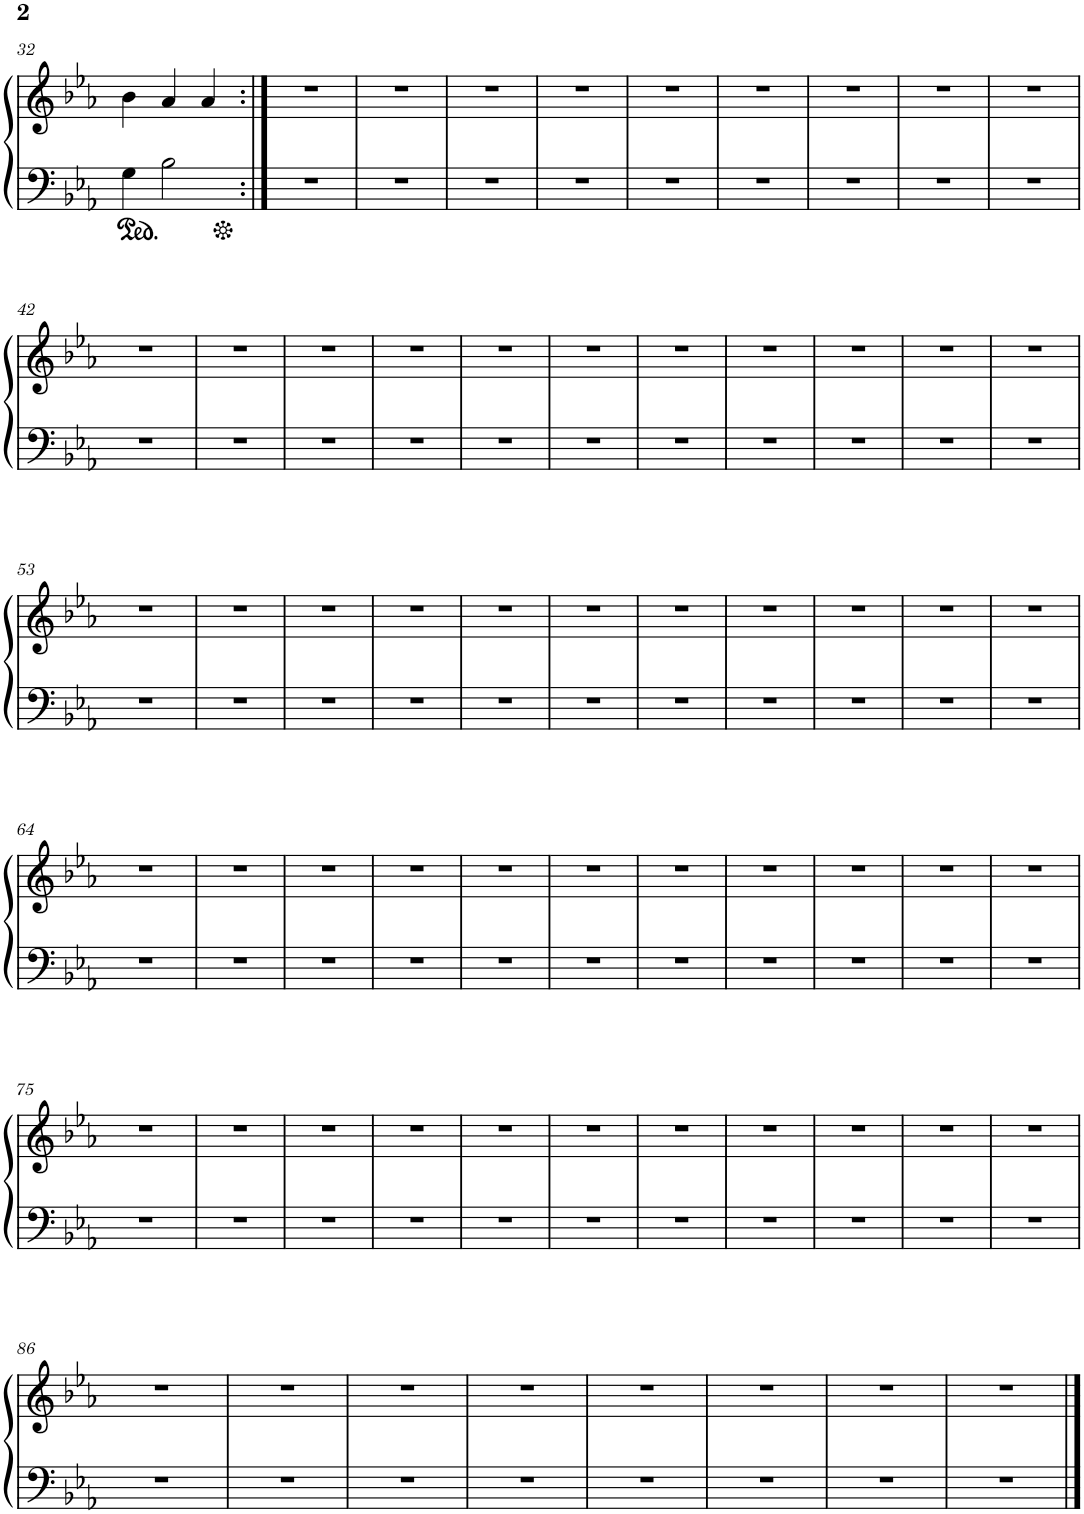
**kern	**kern
*part1	*part1
*staff2	*staff1
*I"Piano	*
*I'Pno.	*
!!LO:PB:g=z
*clefF4	*clefG2
*k[b-e-a-]	*k[b-e-a-]
*M6/8	*M6/8
=32	=32
4G\	4b-\
2B-\	4a-/
.	4a-/
=33:|!	=33:|!
2.r	2.r
=34	=34
2.r	2.r
=35	=35
2.r	2.r
=36	=36
2.r	2.r
=37	=37
2.r	2.r
=38	=38
2.r	2.r
=39	=39
2.r	2.r
=40	=40
2.r	2.r
=41	=41
2.r	2.r
!!LO:LB:g=z
=42	=42
2.r	2.r
=43	=43
2.r	2.r
=44	=44
2.r	2.r
=45	=45
2.r	2.r
=46	=46
2.r	2.r
=47	=47
2.r	2.r
=48	=48
2.r	2.r
=49	=49
2.r	2.r
=50	=50
2.r	2.r
=51	=51
2.r	2.r
=52	=52
2.r	2.r
!!LO:LB:g=z
=53	=53
2.r	2.r
=54	=54
2.r	2.r
=55	=55
2.r	2.r
=56	=56
2.r	2.r
=57	=57
2.r	2.r
=58	=58
2.r	2.r
=59	=59
2.r	2.r
=60	=60
2.r	2.r
=61	=61
2.r	2.r
=62	=62
2.r	2.r
=63	=63
2.r	2.r
!!LO:LB:g=z
=64	=64
2.r	2.r
=65	=65
2.r	2.r
=66	=66
2.r	2.r
=67	=67
2.r	2.r
=68	=68
2.r	2.r
=69	=69
2.r	2.r
=70	=70
2.r	2.r
=71	=71
2.r	2.r
=72	=72
2.r	2.r
=73	=73
2.r	2.r
=74	=74
2.r	2.r
!!LO:LB:g=z
=75	=75
2.r	2.r
=76	=76
2.r	2.r
=77	=77
2.r	2.r
=78	=78
2.r	2.r
=79	=79
2.r	2.r
=80	=80
2.r	2.r
=81	=81
2.r	2.r
=82	=82
2.r	2.r
=83	=83
2.r	2.r
=84	=84
2.r	2.r
=85	=85
2.r	2.r
!!LO:LB:g=z
=86	=86
2.r	2.r
=87	=87
2.r	2.r
=88	=88
2.r	2.r
=89	=89
2.r	2.r
=90	=90
2.r	2.r
=91	=91
2.r	2.r
=92	=92
2.r	2.r
=93	=93
2.r	2.r
==	==
*-	*-
